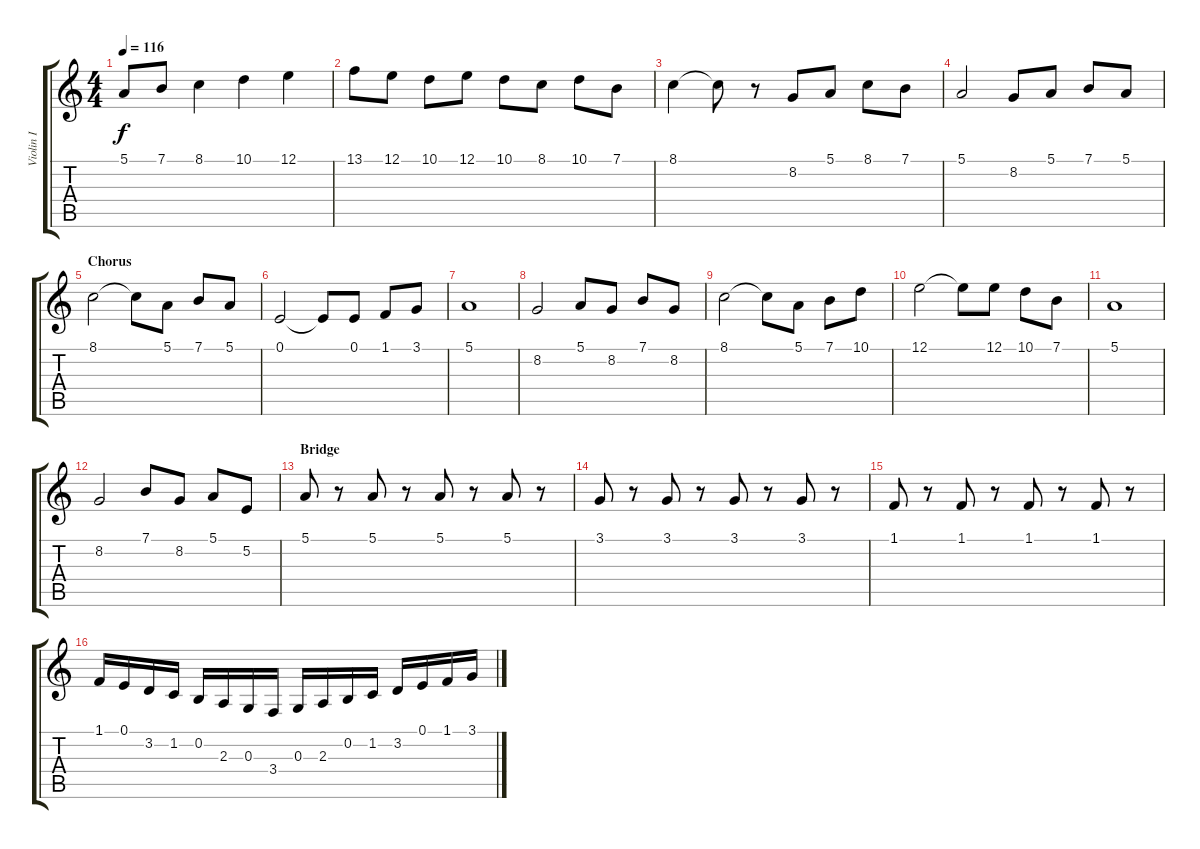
\track ("Violin I" "Violin I") {instrument violin}
\staff {score tabs}
\tuning (E4 B3 G3 D3 A2 E2) {hide}
\ts (4 4)
\tempo 116
\clef g2
\ks c
5.1.8{dy f} 7.1.8 8.1.4 10.1.4 12.1.4 |
13.1.8 12.1.8 10.1.8 12.1.8 10.1.8 8.1.8 10.1.8 7.1.8 |
8.1.4 8.1{t}.8 r.8 8.2.8 5.1.8 8.1.8 7.1.8 |
5.1.2 8.2.8 5.1.8 7.1.8 5.1.8 |
\section ("" "Chorus")
8.1.2 8.1{t}.8 5.1.8 7.1.8 5.1.8 |
0.1.2 0.1{t}.8 0.1.8 1.1.8 3.1.8 |
5.1.1 |
8.2.2 5.1.8 8.2.8 7.1.8 8.2.8 |
8.1.2 8.1{t}.8 5.1.8 7.1.8 10.1.8 |
12.1.2 12.1{t}.8 12.1.8 10.1.8 7.1.8 |
5.1.1 |
8.2.2 7.1.8 8.2.8 5.1.8 5.2.8 |
\section ("" "Bridge")
5.1.8{volume 15} r.8 5.1.8 r.8 5.1.8 r.8 5.1.8 r.8 |
3.1.8 r.8 3.1.8 r.8 3.1.8 r.8 3.1.8 r.8 |
1.1.8 r.8 1.1.8 r.8 1.1.8 r.8 1.1.8 r.8 |
1.1.16 0.1.16 3.2.16 1.2.16 0.2.16 2.3.16 0.3.16 3.4.16 0.3.16 2.3.16 0.2.16 1.2.16 3.2.16 0.1.16 1.1.16 3.1.16
